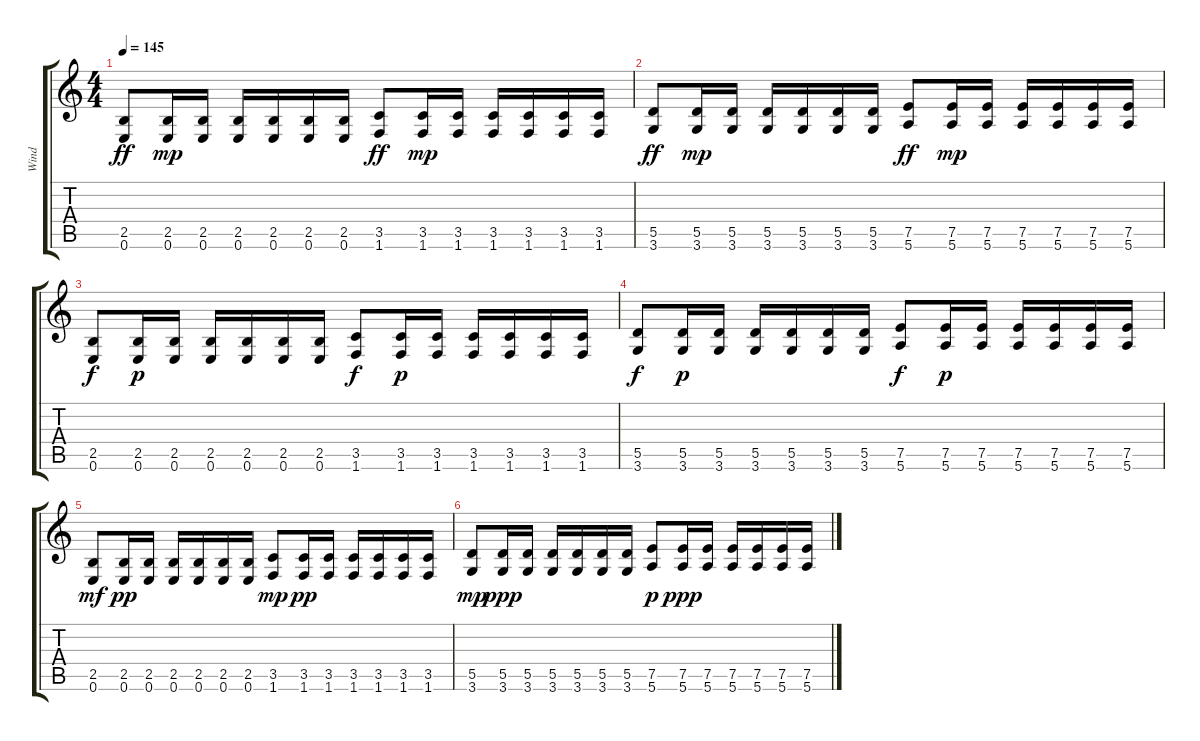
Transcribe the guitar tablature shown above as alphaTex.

\track ("Wind" "Wind") {instrument distortionguitar}
\staff {score tabs}
\tuning (E4 B3 G3 D3 A2 E2) {hide}
\ts (4 4)
\tempo 145
\clef g2
\ks c
(2.5 0.6).8{dy ff} (2.5 0.6).16{dy mp} (2.5 0.6).16 (2.5 0.6).16 (2.5 0.6).16 (2.5 0.6).16 (2.5 0.6).16 (3.5 1.6).8{dy ff} (3.5 1.6).16{dy mp} (3.5 1.6).16 (3.5 1.6).16 (3.5 1.6).16 (3.5 1.6).16 (3.5 1.6).16 |
(5.5 3.6).8{dy ff} (5.5 3.6).16{dy mp} (5.5 3.6).16 (5.5 3.6).16 (5.5 3.6).16 (5.5 3.6).16 (5.5 3.6).16 (7.5 5.6).8{dy ff} (7.5 5.6).16{dy mp} (7.5 5.6).16 (7.5 5.6).16 (7.5 5.6).16 (7.5 5.6).16 (7.5 5.6).16 |
(2.5 0.6).8{dy f} (2.5 0.6).16{dy p} (2.5 0.6).16 (2.5 0.6).16 (2.5 0.6).16 (2.5 0.6).16 (2.5 0.6).16 (3.5 1.6).8{dy f} (3.5 1.6).16{dy p} (3.5 1.6).16 (3.5 1.6).16 (3.5 1.6).16 (3.5 1.6).16 (3.5 1.6).16 |
(5.5 3.6).8{dy f} (5.5 3.6).16{dy p} (5.5 3.6).16 (5.5 3.6).16 (5.5 3.6).16 (5.5 3.6).16 (5.5 3.6).16 (7.5 5.6).8{dy f} (7.5 5.6).16{dy p} (7.5 5.6).16 (7.5 5.6).16 (7.5 5.6).16 (7.5 5.6).16 (7.5 5.6).16 |
(2.5 0.6).8{dy mf} (2.5 0.6).16{dy pp} (2.5 0.6).16 (2.5 0.6).16 (2.5 0.6).16 (2.5 0.6).16 (2.5 0.6).16 (3.5 1.6).8{dy mp} (3.5 1.6).16{dy pp} (3.5 1.6).16 (3.5 1.6).16 (3.5 1.6).16 (3.5 1.6).16 (3.5 1.6).16 |
(5.5 3.6).8{dy mp} (5.5 3.6).16{dy ppp} (5.5 3.6).16 (5.5 3.6).16 (5.5 3.6).16 (5.5 3.6).16 (5.5 3.6).16 (7.5 5.6).8{dy p} (7.5 5.6).16{dy ppp} (7.5 5.6).16 (7.5 5.6).16 (7.5 5.6).16 (7.5 5.6).16 (7.5 5.6).16
